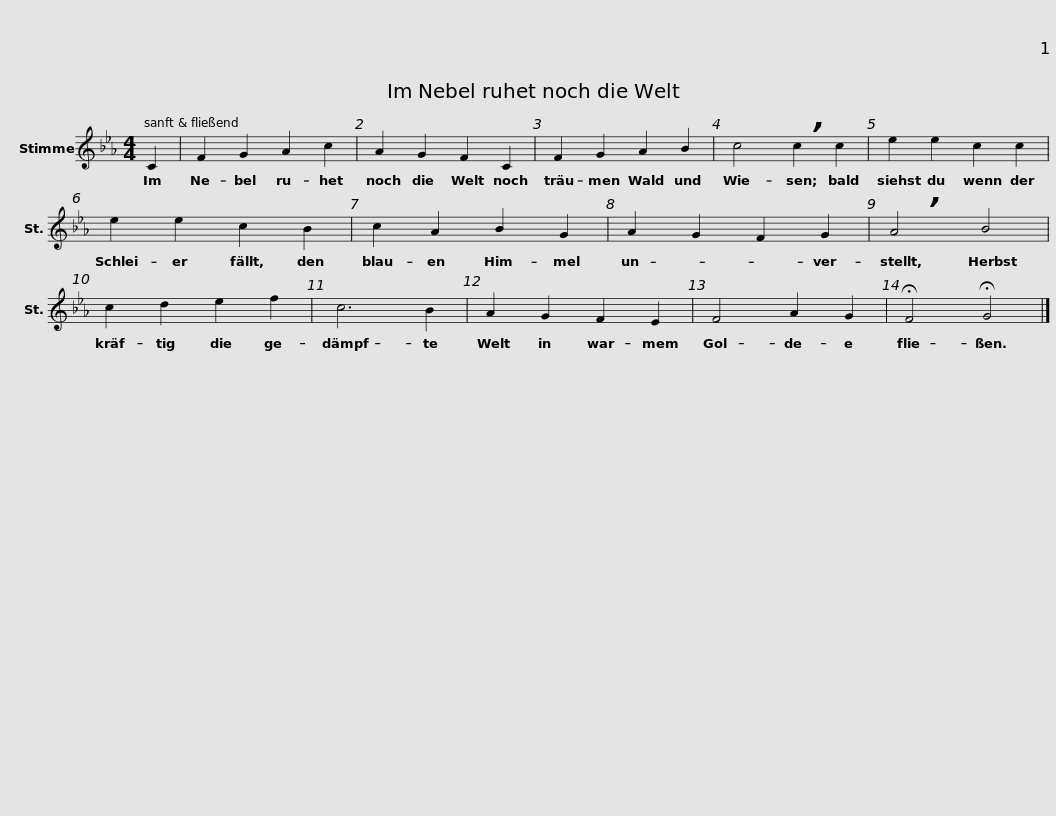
X:1
L:1/8
M:4/4
I:linebreak $
K:Eb
V:1 treble
V:1
 C2 | F2 G2 A2 c2 | A2 G2 F2 C2 | F2 G2 A2 B2 | c4 !breath!c2 c2 |$ %5
 e2 e2 c2 c2 | e2 e2 c2 B2 | c2 A2 B2 G2 | A2 G2 F2 G2 |$ !breath!A4 B4 | %10
 c2 d2 e2 f2 | c6 B2 | A2 G2 F2 E2 | F4 A2 G2 | !fermata!F4 !fermata!G4 |] %15
